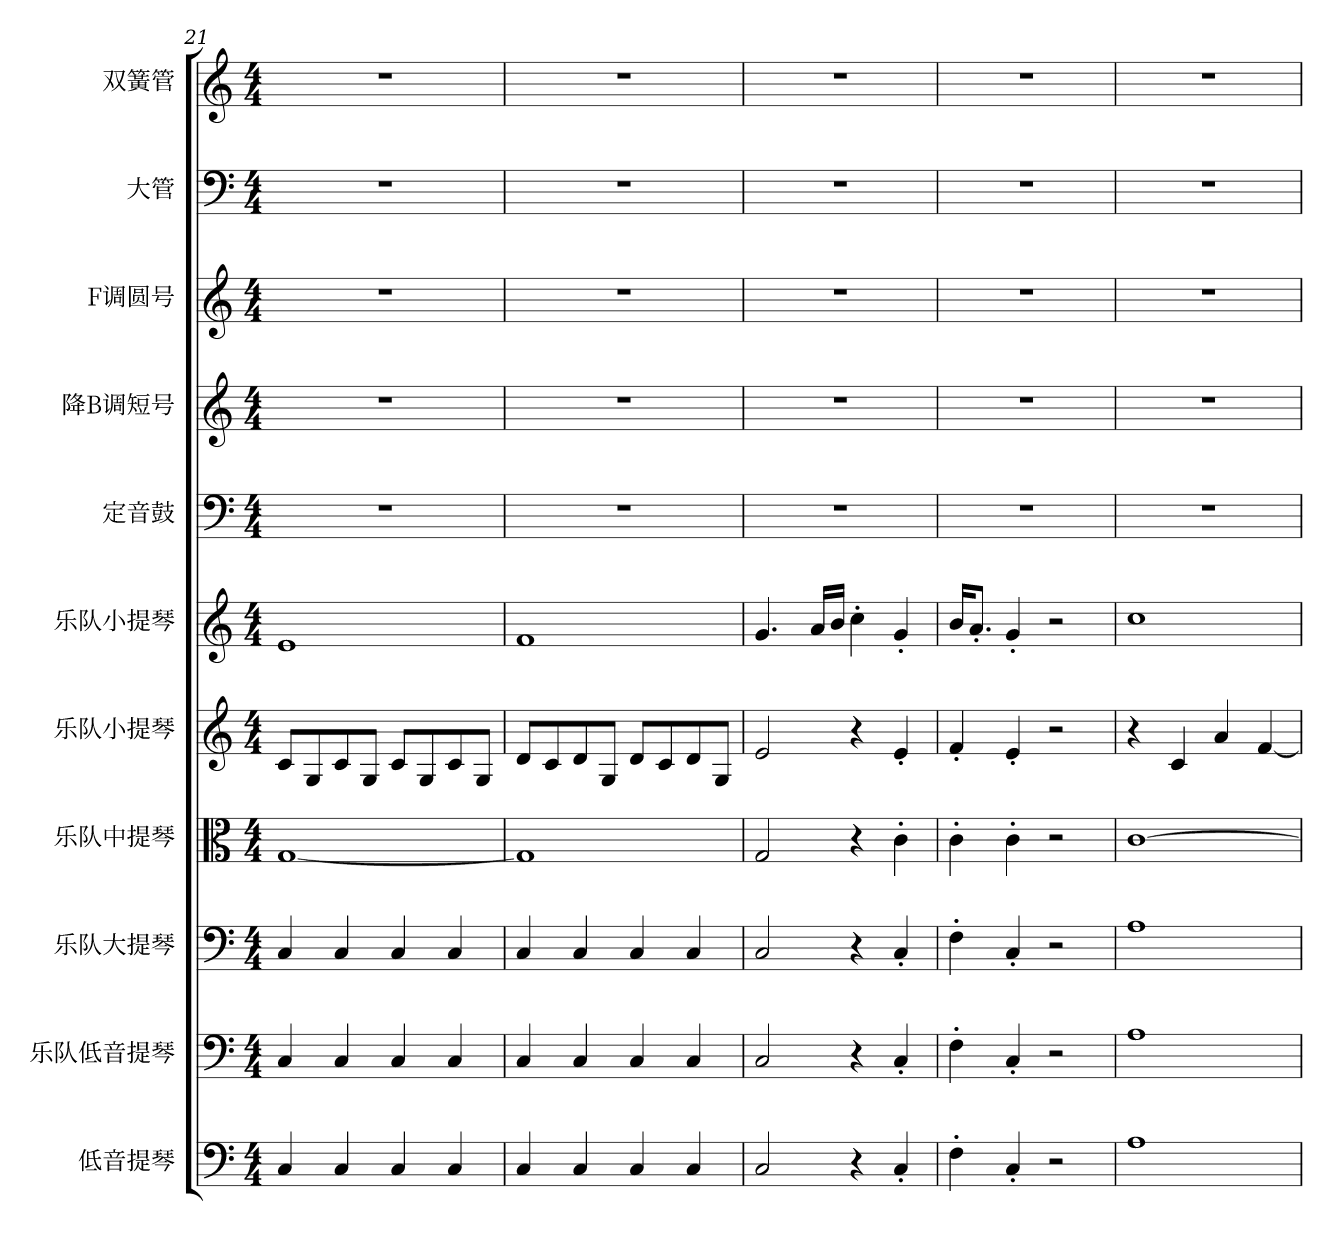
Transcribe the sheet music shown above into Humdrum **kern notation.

**kern	**kern	**kern	**kern	**kern	**kern	**kern	**kern	**kern	**kern	**kern
*part11	*part10	*part9	*part8	*part7	*part6	*part5	*part4	*part3	*part2	*part1
*staff11	*staff10	*staff9	*staff8	*staff7	*staff6	*staff5	*staff4	*staff3	*staff2	*staff1
*I"低音提琴	*I"乐队低音提琴	*I"乐队大提琴	*I"乐队中提琴	*I"乐队小提琴	*I"乐队小提琴	*I"定音鼓	*I"降B调短号	*I"F调圆号	*I"大管	*I"双簧管
!!LO:PB:g=z
*clefF4	*clefF4	*clefF4	*clefC3	*clefG2	*clefG2	*clefF4	*clefG2	*clefG2	*clefF4	*clefG2
*ITrd7c12	*ITrd7c12	*	*	*	*	*	*ITrd1c2	*ITrd4c7	*	*
*k[]	*k[]	*k[]	*k[]	*k[]	*k[]	*k[]	*k[b-e-]	*k[b-]	*k[]	*k[]
*M4/4	*M4/4	*M4/4	*M4/4	*M4/4	*M4/4	*M4/4	*M4/4	*M4/4	*M4/4	*M4/4
*MM180	*MM180	*MM180	*MM180	*MM180	*MM180	*MM180	*MM180	*MM180	*MM180	*MM180
=21	=21	=21	=21	=21	=21	=21	=21	=21	=21	=21
4CC/	4CC/	4C/	[1G	8c/L	1e	1r	1r	1r	1r	1r
.	.	.	.	8G/	.	.	.	.	.	.
4CC/	4CC/	4C/	.	8c/	.	.	.	.	.	.
.	.	.	.	8G/J	.	.	.	.	.	.
4CC/	4CC/	4C/	.	8c/L	.	.	.	.	.	.
.	.	.	.	8G/	.	.	.	.	.	.
4CC/	4CC/	4C/	.	8c/	.	.	.	.	.	.
.	.	.	.	8G/J	.	.	.	.	.	.
=22	=22	=22	=22	=22	=22	=22	=22	=22	=22	=22
4CC/	4CC/	4C/	1G]	8d/L	1f	1r	1r	1r	1r	1r
.	.	.	.	8c/	.	.	.	.	.	.
4CC/	4CC/	4C/	.	8d/	.	.	.	.	.	.
.	.	.	.	8G/J	.	.	.	.	.	.
4CC/	4CC/	4C/	.	8d/L	.	.	.	.	.	.
.	.	.	.	8c/	.	.	.	.	.	.
4CC/	4CC/	4C/	.	8d/	.	.	.	.	.	.
.	.	.	.	8G/J	.	.	.	.	.	.
=23	=23	=23	=23	=23	=23	=23	=23	=23	=23	=23
2CC/	2CC/	2C/	2G/	2e/	4.g/	1r	1r	1r	1r	1r
.	.	.	.	.	16a/LL	.	.	.	.	.
.	.	.	.	.	16b/JJ	.	.	.	.	.
4r	4r	4r	4r	4r	4cc'\	.	.	.	.	.
4CC'/	4CC'/	4C'/	4c'\	4e'/	4g'/	.	.	.	.	.
=24	=24	=24	=24	=24	=24	=24	=24	=24	=24	=24
4FF'\	4FF'\	4F'\	4c'\	4f'/	16b/KL	1r	1r	1r	1r	1r
.	.	.	.	.	8.a'/J	.	.	.	.	.
4CC'/	4CC'/	4C'/	4c'\	4e'/	4g'/	.	.	.	.	.
2r	2r	2r	2r	2r	2r	.	.	.	.	.
=25	=25	=25	=25	=25	=25	=25	=25	=25	=25	=25
*	*	*	*	*	*	*	*	*	*	*MM180
1AA	1AA	1A	[1c	4r	1cc	1r	1r	1r	1r	1r
.	.	.	.	4c/	.	.	.	.	.	.
.	.	.	.	4a/	.	.	.	.	.	.
.	.	.	.	[4f/	.	.	.	.	.	.
=	=	=	=	=	=	=	=	=	=	=
*-	*-	*-	*-	*-	*-	*-	*-	*-	*-	*-
